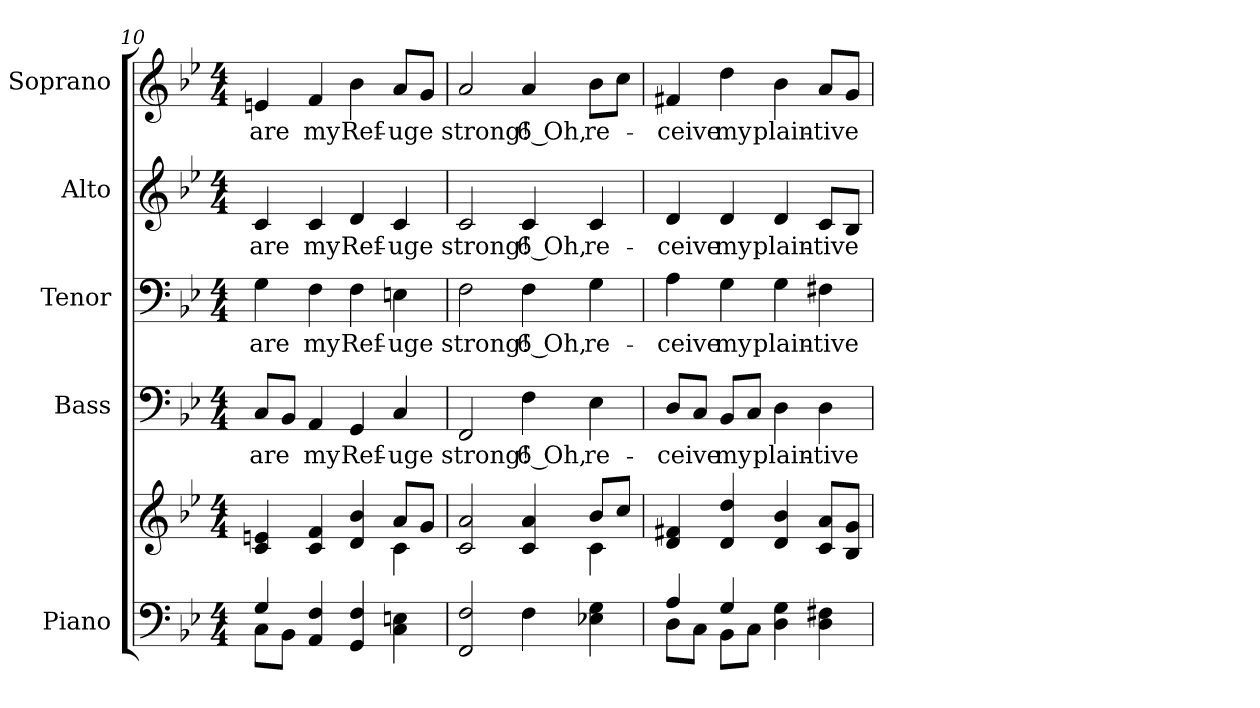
**kern	**kern	**kern	**text	**kern	**text	**kern	**text	**kern	**text
*part5	*part5	*part4	*part4	*part3	*part3	*part2	*part2	*part1	*part1
*staff6	*staff5	*staff4	*staff4	*staff3	*staff3	*staff2	*staff2	*staff1	*staff1
*I"Piano	*	*I"Bass	*	*I"Tenor	*	*I"Alto	*	*I"Soprano	*
*I'Pno.	*	*I'B.	*	*I'T.	*	*I'A.	*	*I'S.	*
!!LO:PB:g=z
*clefF4	*clefG2	*clefF4	*	*clefF4	*	*clefG2	*	*clefG2	*
*k[b-e-]	*k[b-e-]	*k[b-e-]	*	*k[b-e-]	*	*k[b-e-]	*	*k[b-e-]	*
*B-:	*B-:	*B-:	*	*B-:	*	*B-:	*	*B-:	*
*M4/4	*M4/4	*M4/4	*	*M4/4	*	*M4/4	*	*M4/4	*
=10	=10	=10	=10	=10	=10	=10	=10	=10	=10
*^	*^	*	*	*	*	*	*	*	*
!	!	!	!	!	!LO:LY:b:color=#000000	!	!	!	!	!	!
!	!	!	!	!	!	!	!LO:LY:b:color=#000000	!	!	!	!
!	!	!	!	!	!	!	!	!	!LO:LY:b:color=#000000	!	!
!	!	!	!	!	!	!	!	!	!	!	!LO:LY:b:color=#000000
4Gi/	8Ci\L	4ci/ 4eni	2ryy	8Ci/L	are	4Gi\	are	4ci/	are	4eni/	are
.	8BB-i\J	.	.	8BB-i/J	.	.	.	.	.	.	.
!	!	!	!	!	!LO:LY:b:color=#000000	!	!	!	!	!	!
!	!	!	!	!	!	!	!LO:LY:b:color=#000000	!	!	!	!
!	!	!	!	!	!	!	!	!	!LO:LY:b:color=#000000	!	!
!	!	!	!	!	!	!	!	!	!	!	!LO:LY:b:color=#000000
4AAi/ 4Fi	4ryy	4ci/ 4fi	.	4AAi/	my	4Fi\	my	4ci/	my	4fi/	my
!	!	!	!	!	!LO:LY:b:color=#000000	!	!	!	!	!	!
!	!	!	!	!	!	!	!LO:LY:b:color=#000000	!	!	!	!
!	!	!	!	!	!	!	!	!	!LO:LY:b:color=#000000	!	!
!	!	!	!	!	!	!	!	!	!	!	!LO:LY:b:color=#000000
4GGi/ 4Fi	2ryy	4di/ 4b-i	4ryy	4GGi/	Ref-	4Fi\	Ref-	4di/	Ref-	4b-i\	Ref-
!	!	!	!	!	!LO:LY:b:color=#000000	!	!	!	!	!	!
!	!	!	!	!	!	!	!LO:LY:b:color=#000000	!	!	!	!
!	!	!	!	!	!	!	!	!	!LO:LY:b:color=#000000	!	!
!	!	!	!	!	!	!	!	!	!	!	!LO:LY:b:color=#000000
4Ci\ 4Eni	.	8ai/L	4ci\	4Ci/	-uge	4Eni\	-uge	4ci/	-uge	8ai/L	-uge
.	.	8gi/J	.	.	.	.	.	.	.	8gi/J	.
*v	*v	*	*	*	*	*	*	*	*	*	*
=11	=11	=11	=11	=11	=11	=11	=11	=11	=11	=11
!	!	!	!	!LO:LY:b:color=#000000	!	!	!	!	!	!
!	!	!	!	!	!	!LO:LY:b:color=#000000	!	!	!	!
!	!	!	!	!	!	!	!	!LO:LY:b:color=#000000	!	!
!	!	!	!	!	!	!	!	!	!	!LO:LY:b:color=#000000
2FFi/ 2Fi	2ci/ 2ai	2ryy	2FFi/	strong!	2Fi\	strong!	2ci/	strong!	2ai/	strong!
!	!	!	!	!LO:LY:b:color=#000000	!	!	!	!	!	!
!	!	!	!	!	!	!LO:LY:b:color=#000000	!	!	!	!
!	!	!	!	!	!	!	!	!LO:LY:b:color=#000000	!	!
!	!	!	!	!	!	!	!	!	!	!LO:LY:b:color=#000000
4Fi\	4ci/ 4ai	4ryy	4Fi\	6 Oh,	4Fi\	6 Oh,	4ci/	6 Oh,	4ai/	6 Oh,
!	!	!	!	!LO:LY:b:color=#000000	!	!	!	!	!	!
!	!	!	!	!	!	!LO:LY:b:color=#000000	!	!	!	!
!	!	!	!	!	!	!	!	!LO:LY:b:color=#000000	!	!
!	!	!	!	!	!	!	!	!	!	!LO:LY:b:color=#000000
4E-Xi\ 4Gi	8b-i/L	4ci\	4E-i\	re-	4Gi\	re-	4ci/	re-	8b-i\L	re-
.	8cci/J	.	.	.	.	.	.	.	8cci\J	.
*	*v	*v	*	*	*	*	*	*	*	*
=12	=12	=12	=12	=12	=12	=12	=12	=12	=12
*^	*	*	*	*	*	*	*	*	*
!	!	!	!	!LO:LY:b:color=#000000	!	!	!	!	!	!
!	!	!	!	!	!	!LO:LY:b:color=#000000	!	!	!	!
!	!	!	!	!	!	!	!	!LO:LY:b:color=#000000	!	!
!	!	!	!	!	!	!	!	!	!	!LO:LY:b:color=#000000
4Ai/	8Di\L	4di/ 4f#Xi	8Di/L	-ceive	4Ai\	-ceive	4di/	-ceive	4f#Xi/	-ceive
.	8Ci\J	.	8Ci/J	.	.	.	.	.	.	.
!	!	!	!	!LO:LY:b:color=#000000	!	!	!	!	!	!
!	!	!	!	!	!	!LO:LY:b:color=#000000	!	!	!	!
!	!	!	!	!	!	!	!	!LO:LY:b:color=#000000	!	!
!	!	!	!	!	!	!	!	!	!	!LO:LY:b:color=#000000
4Gi/	8BB-i\L	4di/ 4ddi	8BB-i/L	my	4Gi\	my	4di/	my	4ddi\	my
.	8Ci\J	.	8Ci/J	.	.	.	.	.	.	.
!	!	!	!	!LO:LY:b:color=#000000	!	!	!	!	!	!
!	!	!	!	!	!	!LO:LY:b:color=#000000	!	!	!	!
!	!	!	!	!	!	!	!	!LO:LY:b:color=#000000	!	!
!	!	!	!	!	!	!	!	!	!	!LO:LY:b:color=#000000
4Di\ 4Gi	2ryy	4di/ 4b-i	4Di\	plain-	4Gi\	plain-	4di/	plain-	4b-i\	plain-
!	!	!	!	!LO:LY:b:color=#000000	!	!	!	!	!	!
!	!	!	!	!	!	!LO:LY:b:color=#000000	!	!	!	!
!	!	!	!	!	!	!	!	!LO:LY:b:color=#000000	!	!
!	!	!	!	!	!	!	!	!	!	!LO:LY:b:color=#000000
4Di\ 4F#Xi	.	8ci/ 8aiL	4Di\	-tive	4F#Xi\	-tive	8ci/L	-tive	8ai/L	-tive
.	.	8B-i/ 8giJ	.	.	.	.	8B-i/J	.	8gi/J	.
*v	*v	*	*	*	*	*	*	*	*	*
=	=	=	=	=	=	=	=	=	=
*-	*-	*-	*-	*-	*-	*-	*-	*-	*-
